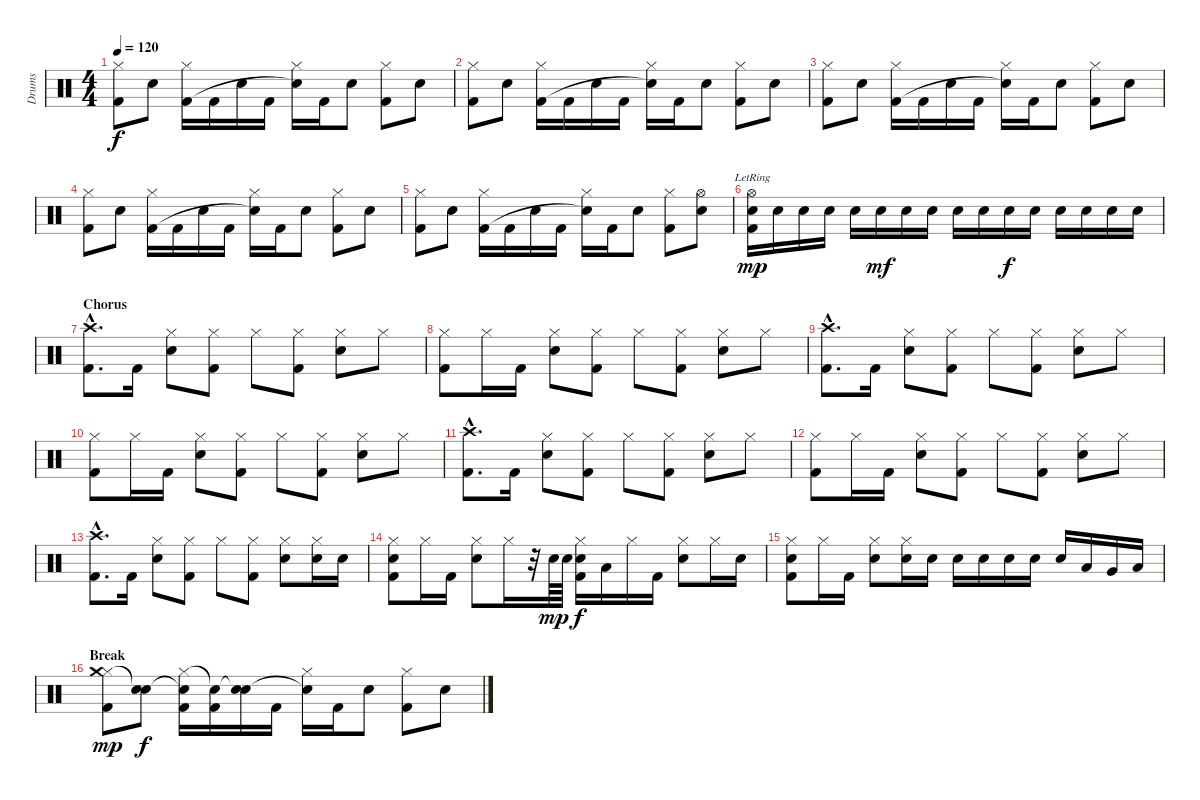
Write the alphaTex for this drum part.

\track ("Drums" "Drums") {instrument percussion}
\staff {score}
\articulation defaults
\ts (4 4)
\tempo 120
\clef neutral
\ks c
("Hi-Hat (closed)" "Kick (hit) 2").8{dy f} "Electric Snare (hit)".8 ("Hi-Hat (closed)" "Kick (hit) 2").16 "Kick (hit) 2".16 "Electric Snare (hit)".16 "Kick (hit) 2".16 ("Hi-Hat (closed)" "Snare (hit)"{t}).16 "Kick (hit) 2".16 "Electric Snare (hit)".8 ("Hi-Hat (closed)" "Kick (hit) 2").8 "Electric Snare (hit)".8 |
("Hi-Hat (closed)" "Kick (hit) 2").8 "Electric Snare (hit)".8 ("Hi-Hat (closed)" "Kick (hit) 2").16 "Kick (hit) 2".16 "Electric Snare (hit)".16 "Kick (hit) 2".16 ("Hi-Hat (closed)" "Snare (hit)"{t}).16 "Kick (hit) 2".16 "Electric Snare (hit)".8 ("Hi-Hat (closed)" "Kick (hit) 2").8 "Electric Snare (hit)".8 |
("Hi-Hat (closed)" "Kick (hit) 2").8 "Electric Snare (hit)".8 ("Hi-Hat (closed)" "Kick (hit) 2").16 "Kick (hit) 2".16 "Electric Snare (hit)".16 "Kick (hit) 2".16 ("Hi-Hat (closed)" "Snare (hit)"{t}).16 "Kick (hit) 2".16 "Electric Snare (hit)".8 ("Hi-Hat (closed)" "Kick (hit) 2").8 "Electric Snare (hit)".8 |
("Hi-Hat (closed)" "Kick (hit) 2").8 "Electric Snare (hit)".8 ("Hi-Hat (closed)" "Kick (hit) 2").16 "Kick (hit) 2".16 "Electric Snare (hit)".16 "Kick (hit) 2".16 ("Hi-Hat (closed)" "Snare (hit)"{t}).16 "Kick (hit) 2".16 "Electric Snare (hit)".8 ("Hi-Hat (closed)" "Kick (hit) 2").8 "Electric Snare (hit)".8 |
("Hi-Hat (closed)" "Kick (hit) 2").8 "Electric Snare (hit)".8 ("Hi-Hat (closed)" "Kick (hit) 2").16 "Kick (hit) 2".16 "Electric Snare (hit)".16 "Kick (hit) 2".16 ("Hi-Hat (closed)" "Snare (hit)"{t}).16 "Kick (hit) 2".16 "Electric Snare (hit)".8 ("Hi-Hat (closed)" "Kick (hit) 2").8 ("Hi-Hat (open)" "Electric Snare (hit)").8 |
("Hi-Hat (open)"{lr} "Electric Snare (hit)" "Kick (hit) 2").16{dy mp} "Electric Snare (hit)".16 "Electric Snare (hit)".16 "Electric Snare (hit)".16 "Electric Snare (hit)".16 "Electric Snare (hit)".16{dy mf} "Electric Snare (hit)".16 "Electric Snare (hit)".16 "Electric Snare (hit)".16 "Electric Snare (hit)".16 "Electric Snare (hit)".16{dy f} "Electric Snare (hit)".16 "Electric Snare (hit)".16 "Electric Snare (hit)".16 "Electric Snare (hit)".16 "Electric Snare (hit)".16 |
\section ("" "Chorus")
("Crash high (hit)"{hac} "Kick (hit) 2"{hac}).8{d} "Kick (hit) 2".16 ("Hi-Hat (closed)" "Electric Snare (hit)").8 ("Hi-Hat (closed)" "Kick (hit) 2").8 "Hi-Hat (closed)".8 ("Hi-Hat (closed)" "Kick (hit) 2").8 ("Hi-Hat (closed)" "Electric Snare (hit)").8 "Hi-Hat (closed)".8 |
("Hi-Hat (closed)" "Kick (hit) 2").8 "Hi-Hat (closed)".16 "Kick (hit) 2".16 ("Hi-Hat (closed)" "Electric Snare (hit)").8 ("Hi-Hat (closed)" "Kick (hit) 2").8 "Hi-Hat (closed)".8 ("Hi-Hat (closed)" "Kick (hit) 2").8 ("Hi-Hat (closed)" "Electric Snare (hit)").8 "Hi-Hat (closed)".8 |
("Crash high (hit)"{hac} "Kick (hit) 2"{hac}).8{d} "Kick (hit) 2".16 ("Hi-Hat (closed)" "Electric Snare (hit)").8 ("Hi-Hat (closed)" "Kick (hit) 2").8 "Hi-Hat (closed)".8 ("Hi-Hat (closed)" "Kick (hit) 2").8 ("Hi-Hat (closed)" "Electric Snare (hit)").8 "Hi-Hat (closed)".8 |
("Hi-Hat (closed)" "Kick (hit) 2").8 "Hi-Hat (closed)".16 "Kick (hit) 2".16 ("Hi-Hat (closed)" "Electric Snare (hit)").8 ("Hi-Hat (closed)" "Kick (hit) 2").8 "Hi-Hat (closed)".8 ("Hi-Hat (closed)" "Kick (hit) 2").8 ("Hi-Hat (closed)" "Electric Snare (hit)").8 "Hi-Hat (closed)".8 |
("Crash high (hit)"{hac} "Kick (hit) 2"{hac}).8{d} "Kick (hit) 2".16 ("Hi-Hat (closed)" "Electric Snare (hit)").8 ("Hi-Hat (closed)" "Kick (hit) 2").8 "Hi-Hat (closed)".8 ("Hi-Hat (closed)" "Kick (hit) 2").8 ("Hi-Hat (closed)" "Electric Snare (hit)").8 "Hi-Hat (closed)".8 |
("Hi-Hat (closed)" "Kick (hit) 2").8 "Hi-Hat (closed)".16 "Kick (hit) 2".16 ("Hi-Hat (closed)" "Electric Snare (hit)").8 ("Hi-Hat (closed)" "Kick (hit) 2").8 "Hi-Hat (closed)".8 ("Hi-Hat (closed)" "Kick (hit) 2").8 ("Hi-Hat (closed)" "Electric Snare (hit)").8 "Hi-Hat (closed)".8 |
("Crash high (hit)"{hac} "Kick (hit) 2"{hac}).8{d} "Kick (hit) 2".16 ("Hi-Hat (closed)" "Electric Snare (hit)").8 ("Hi-Hat (closed)" "Kick (hit) 2").8 "Hi-Hat (closed)".8 ("Hi-Hat (closed)" "Kick (hit) 2").8 ("Hi-Hat (closed)" "Electric Snare (hit)").8 ("Hi-Hat (closed)" "Electric Snare (hit)").16 "Electric Snare (hit)".16 |
("Hi-Hat (closed)" "Snare (hit) 2" "Kick (hit) 2").8 "Hi-Hat (closed)".16 "Kick (hit) 2".16 ("Hi-Hat (closed)" "Electric Snare (hit)").8 "Hi-Hat (closed)".16 r.32 "Snare (hit) 2".64{dy mp} "Snare (hit) 2".64 ("Hi-Hat (closed)" "Snare (hit) 2" "Kick (hit) 2").16{dy f} "Low Floor Tom (hit)".16 "Hi-Hat (closed)".16 "Kick (hit) 2".16 ("Hi-Hat (closed)" "Electric Snare (hit)").8 "Hi-Hat (closed)".16 "Snare (hit) 2".16 |
("Hi-Hat (closed)" "Snare (hit) 2" "Kick (hit) 2").8 "Hi-Hat (closed)".16 "Kick (hit) 2".16 ("Hi-Hat (closed)" "Electric Snare (hit)").8 ("Hi-Hat (closed)" "Snare (hit) 2").16 "Snare (hit) 2".16 "Snare (hit) 2".16 "Snare (hit) 2".16 "Snare (hit) 2".16 "Snare (hit) 2".16 "Electric Snare (hit)".16 "Low Tom (hit)".16 "Very Low Tom (hit)".16 "Low Floor Tom (hit)".16 |
\section ("" "Break")
("Hi-Hat (closed)" "Crash medium (hit)" "Kick (hit) 2").8{dy mp} ("Snare (hit)"{t} "Electric Snare (hit)").8{dy f} ("Hi-Hat (closed)" "Snare (hit)"{t} "Kick (hit) 2").16 ("Snare (hit)"{t} "Kick (hit) 2").16 ("Snare (hit)"{t} "Electric Snare (hit)").16 "Kick (hit) 2".16 ("Hi-Hat (closed)" "Snare (hit)"{t}).16 "Kick (hit) 2".16 "Electric Snare (hit)".8 ("Hi-Hat (closed)" "Kick (hit) 2").8 "Electric Snare (hit)".8
